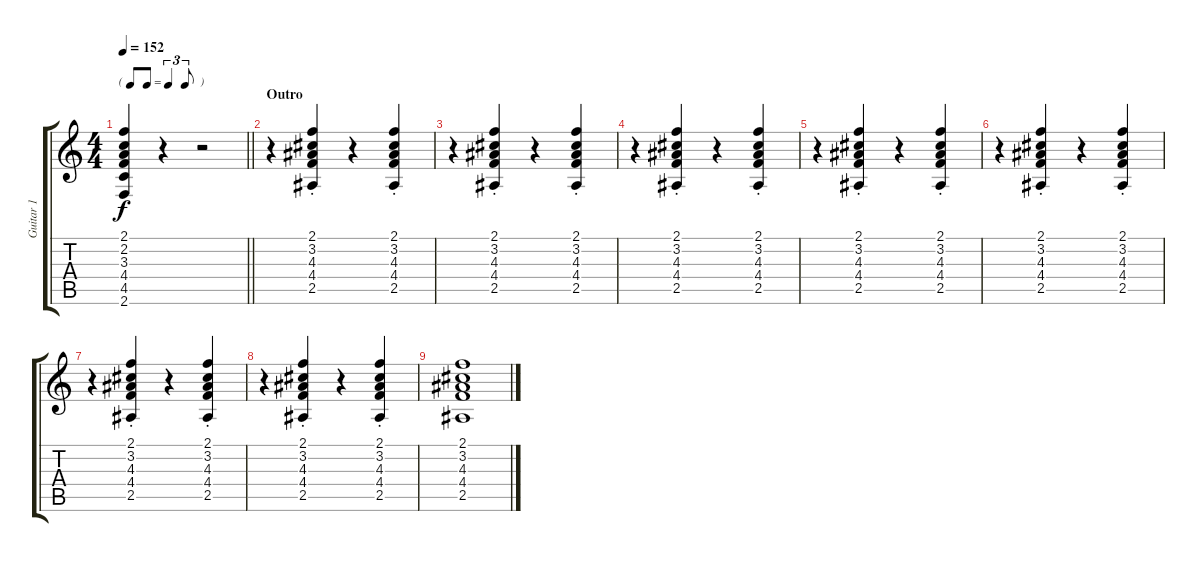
\track ("Guitar 1" "Guitar 1") {instrument acousticguitarsteel}
\staff {score tabs}
\tuning (Eb4 Bb3 Gb3 Db3 Ab2 Eb2) {hide}
\ts (4 4)
\tf triplet8th
\tempo 152
\clef g2
\barLineRight lightlight
\ks c
(2.1 2.2 3.3 4.4 4.5 2.6).4{dy f} r.4 r.2 |
\section ("" "Outro")
r.4 (2.1{st} 3.2{st} 4.3{st} 4.4{st} 2.5{st}).4 r.4 (2.1{st} 3.2{st} 4.3{st} 4.4{st} 2.5{st}).4 |
r.4 (2.1{st} 3.2{st} 4.3{st} 4.4{st} 2.5{st}).4 r.4 (2.1{st} 3.2{st} 4.3{st} 4.4{st} 2.5{st}).4 |
r.4 (2.1{st} 3.2{st} 4.3{st} 4.4{st} 2.5{st}).4 r.4 (2.1{st} 3.2{st} 4.3{st} 4.4{st} 2.5{st}).4 |
r.4 (2.1{st} 3.2{st} 4.3{st} 4.4{st} 2.5{st}).4 r.4 (2.1{st} 3.2{st} 4.3{st} 4.4{st} 2.5{st}).4 |
r.4 (2.1{st} 3.2{st} 4.3{st} 4.4{st} 2.5{st}).4 r.4 (2.1{st} 3.2{st} 4.3{st} 4.4{st} 2.5{st}).4 |
r.4 (2.1{st} 3.2{st} 4.3{st} 4.4{st} 2.5{st}).4 r.4 (2.1{st} 3.2{st} 4.3{st} 4.4{st} 2.5{st}).4 |
r.4 (2.1{st} 3.2{st} 4.3{st} 4.4{st} 2.5{st}).4 r.4 (2.1{st} 3.2{st} 4.3{st} 4.4{st} 2.5{st}).4 |
(2.1 3.2 4.3 4.4 2.5).1
